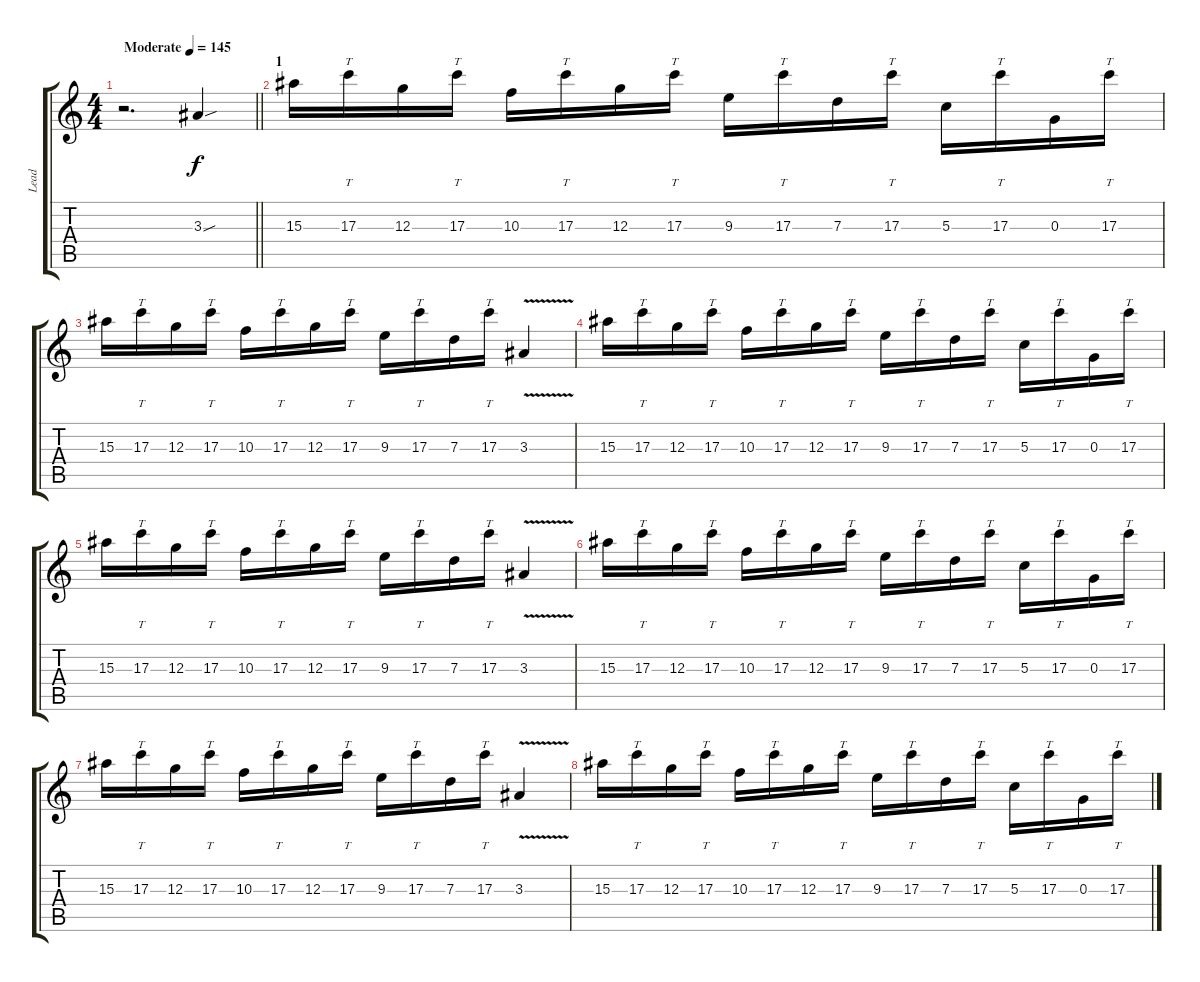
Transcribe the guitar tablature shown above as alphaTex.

\track ("Lead" "Lead") {instrument distortionguitar}
\staff {score tabs}
\tuning (E4 B3 G3 D3 A2 E2) {hide}
\ts (4 4)
\tempo (145 "Moderate")
\clef g2
\barLineRight lightlight
\ks c
r.2{d dy f instrument distortionguitar} 3.3{sou}.4 |
\section ("" "1")
15.3.16 17.3.16{tt} 12.3.16 17.3.16{tt} 10.3.16 17.3.16{tt} 12.3.16 17.3.16{tt} 9.3.16 17.3.16{tt} 7.3.16 17.3.16{tt} 5.3.16 17.3.16{tt} 0.3.16 17.3.16{tt} |
15.3.16 17.3.16{tt} 12.3.16 17.3.16{tt} 10.3.16 17.3.16{tt} 12.3.16 17.3.16{tt} 9.3.16 17.3.16{tt} 7.3.16 17.3.16{tt} 3.3{v}.4 |
15.3.16 17.3.16{tt} 12.3.16 17.3.16{tt} 10.3.16 17.3.16{tt} 12.3.16 17.3.16{tt} 9.3.16 17.3.16{tt} 7.3.16 17.3.16{tt} 5.3.16 17.3.16{tt} 0.3.16 17.3.16{tt} |
15.3.16 17.3.16{tt} 12.3.16 17.3.16{tt} 10.3.16 17.3.16{tt} 12.3.16 17.3.16{tt} 9.3.16 17.3.16{tt} 7.3.16 17.3.16{tt} 3.3{v}.4 |
15.3.16 17.3.16{tt} 12.3.16 17.3.16{tt} 10.3.16 17.3.16{tt} 12.3.16 17.3.16{tt} 9.3.16 17.3.16{tt} 7.3.16 17.3.16{tt} 5.3.16 17.3.16{tt} 0.3.16 17.3.16{tt} |
15.3.16 17.3.16{tt} 12.3.16 17.3.16{tt} 10.3.16 17.3.16{tt} 12.3.16 17.3.16{tt} 9.3.16 17.3.16{tt} 7.3.16 17.3.16{tt} 3.3{v}.4 |
15.3.16 17.3.16{tt} 12.3.16 17.3.16{tt} 10.3.16 17.3.16{tt} 12.3.16 17.3.16{tt} 9.3.16 17.3.16{tt} 7.3.16 17.3.16{tt} 5.3.16 17.3.16{tt} 0.3.16 17.3.16{tt}
